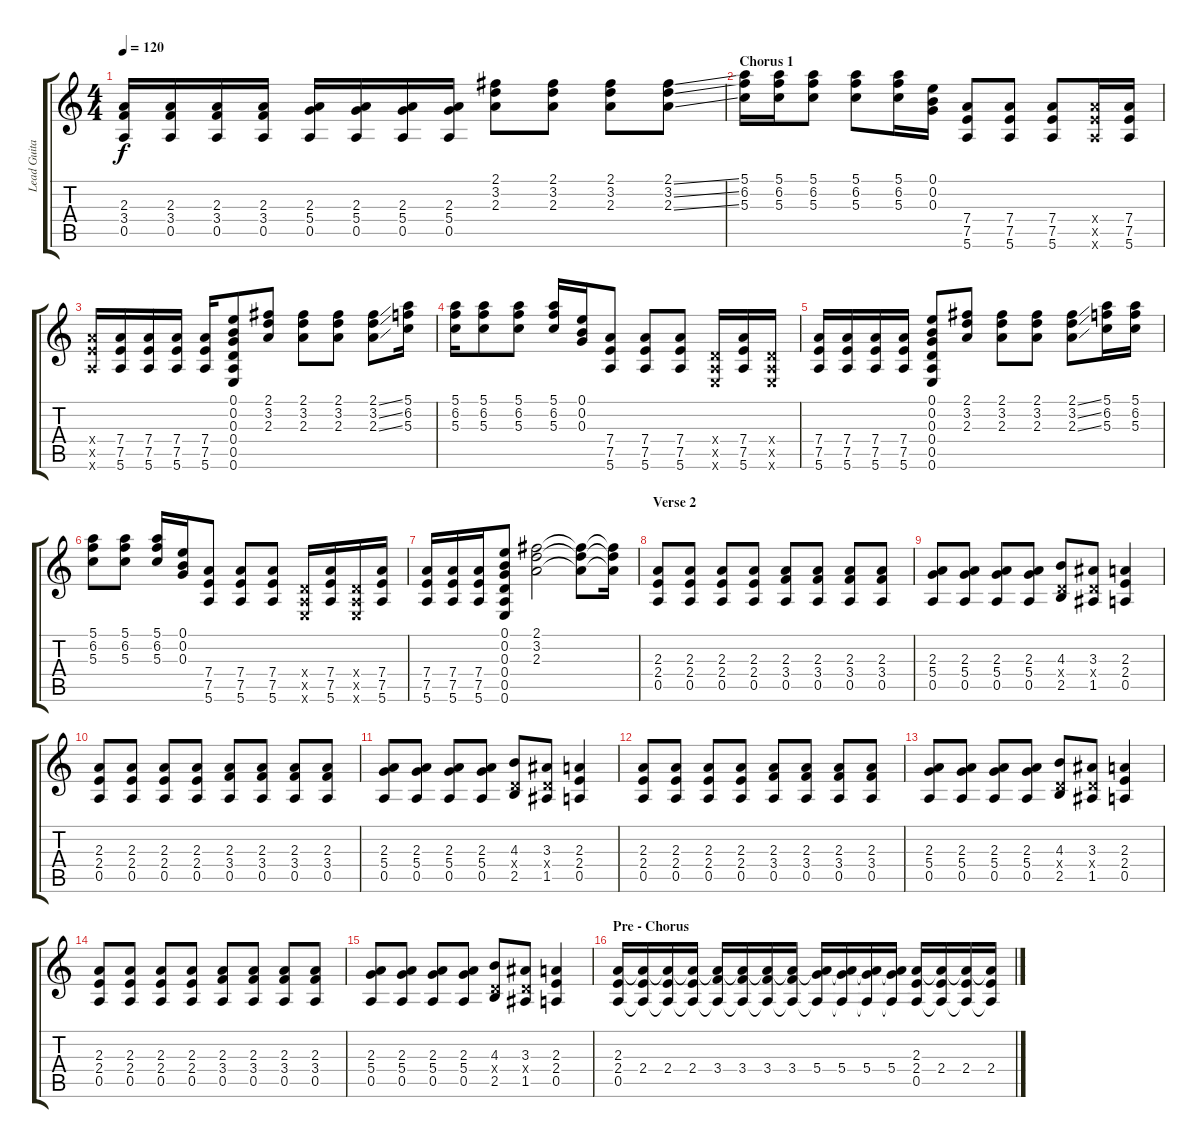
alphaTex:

\track ("Lead Guitar" "Lead Guita") {instrument acousticguitarsteel}
\staff {score tabs}
\tuning (E4 B3 G3 D3 A2 E2) {hide}
\ts (4 4)
\tempo 120
\clef g2
\ks c
(2.3 3.4 0.5).16{dy f} (2.3 3.4 0.5).16 (2.3 3.4 0.5).16 (2.3 3.4 0.5).16 (2.3 5.4 0.5).16 (2.3 5.4 0.5).16 (2.3 5.4 0.5).16 (2.3 5.4 0.5).16 (2.1 3.2 2.3).8 (2.1 3.2 2.3).8 (2.1 3.2 2.3).8 (2.1{ss} 3.2{ss} 2.3{ss}).8 |
\section ("" "Chorus 1")
(5.1 6.2 5.3).16 (5.1 6.2 5.3).16 (5.1 6.2 5.3).8 (5.1 6.2 5.3).8 (5.1 6.2 5.3).16 (0.1 0.2 0.3).16 (7.4 7.5 5.6).8 (7.4 7.5 5.6).8 (7.4 7.5 5.6).8 (7.4{x} 7.5{x} 5.6{x}).16 (7.4 7.5 5.6).16 |
(7.4{x} 7.5{x} 5.6{x}).16 (7.4 7.5 5.6).16 (7.4 7.5 5.6).16 (7.4 7.5 5.6).16 (7.4 7.5 5.6).16 (0.1 0.2 0.3 0.4 0.5 0.6).8 (2.1 3.2 2.3).8 (2.1 3.2 2.3).8 (2.1 3.2 2.3).8 (2.1{ss} 3.2{ss} 2.3{ss}).8 (5.1 6.2 5.3).16 |
(5.1 6.2 5.3).16 (5.1 6.2 5.3).8 (5.1 6.2 5.3).8 (5.1 6.2 5.3).16 (0.1 0.2 0.3).16 (7.4 7.5 5.6).8 (7.4 7.5 5.6).8 (7.4 7.5 5.6).8 (0.4{x} 0.5{x} 0.6{x}).16 (7.4 7.5 5.6).16 (0.4{x} 0.5{x} 0.6{x}).16 |
(7.4 7.5 5.6).16 (7.4 7.5 5.6).16 (7.4 7.5 5.6).16 (7.4 7.5 5.6).16 (0.1 0.2 0.3 0.4 0.5 0.6).8 (2.1 3.2 2.3).8 (2.1 3.2 2.3).8 (2.1 3.2 2.3).8 (2.1{ss} 3.2{ss} 2.3{ss}).8 (5.1 6.2 5.3).16 (5.1 6.2 5.3).16 |
(5.1 6.2 5.3).8 (5.1 6.2 5.3).8 (5.1 6.2 5.3).16 (0.1 0.2 0.3).16 (7.4 7.5 5.6).8 (7.4 7.5 5.6).8 (7.4 7.5 5.6).8 (0.4{x} 0.5{x} 0.6{x}).16 (7.4 7.5 5.6).16 (0.4{x} 0.5{x} 0.6{x}).16 (7.4 7.5 5.6).16 |
(7.4 7.5 5.6).16 (7.4 7.5 5.6).16 (7.4 7.5 5.6).16 (0.1 0.2 0.3 0.4 0.5 0.6).8 (2.1 3.2 2.3).2 (2.1{t} 3.2{t} 2.3{t}).8 (2.1{t} 3.2{t} 2.3{t}).16 |
\section ("" "Verse 2")
(2.3 2.4 0.5).8 (2.3 2.4 0.5).8 (2.3 2.4 0.5).8 (2.3 2.4 0.5).8 (2.3 3.4 0.5).8 (2.3 3.4 0.5).8 (2.3 3.4 0.5).8 (2.3 3.4 0.5).8 |
(2.3 5.4 0.5).8 (2.3 5.4 0.5).8 (2.3 5.4 0.5).8 (2.3 5.4 0.5).8 (4.3 0.4{x} 2.5).8 (3.3 0.4{x} 1.5).8 (2.3 2.4 0.5).4 |
(2.3 2.4 0.5).8 (2.3 2.4 0.5).8 (2.3 2.4 0.5).8 (2.3 2.4 0.5).8 (2.3 3.4 0.5).8 (2.3 3.4 0.5).8 (2.3 3.4 0.5).8 (2.3 3.4 0.5).8 |
(2.3 5.4 0.5).8 (2.3 5.4 0.5).8 (2.3 5.4 0.5).8 (2.3 5.4 0.5).8 (4.3 0.4{x} 2.5).8 (3.3 0.4{x} 1.5).8 (2.3 2.4 0.5).4 |
(2.3 2.4 0.5).8 (2.3 2.4 0.5).8 (2.3 2.4 0.5).8 (2.3 2.4 0.5).8 (2.3 3.4 0.5).8 (2.3 3.4 0.5).8 (2.3 3.4 0.5).8 (2.3 3.4 0.5).8 |
(2.3 5.4 0.5).8 (2.3 5.4 0.5).8 (2.3 5.4 0.5).8 (2.3 5.4 0.5).8 (4.3 0.4{x} 2.5).8 (3.3 0.4{x} 1.5).8 (2.3 2.4 0.5).4 |
(2.3 2.4 0.5).8 (2.3 2.4 0.5).8 (2.3 2.4 0.5).8 (2.3 2.4 0.5).8 (2.3 3.4 0.5).8 (2.3 3.4 0.5).8 (2.3 3.4 0.5).8 (2.3 3.4 0.5).8 |
(2.3 5.4 0.5).8 (2.3 5.4 0.5).8 (2.3 5.4 0.5).8 (2.3 5.4 0.5).8 (4.3 0.4{x} 2.5).8 (3.3 0.4{x} 1.5).8 (2.3 2.4 0.5).4 |
\section ("" "Pre - Chorus")
(2.3 2.4 0.5).16 (2.3{t} 2.4 0.5{t}).16 (2.3{t} 2.4 0.5{t}).16 (2.3{t} 2.4 0.5{t}).16 (2.3{t} 3.4 0.5{t}).16 (2.3{t} 3.4 0.5{t}).16 (2.3{t} 3.4 0.5{t}).16 (2.3{t} 3.4 0.5{t}).16 (2.3{t} 5.4 0.5{t}).16 (2.3{t} 5.4 0.5{t}).16 (2.3{t} 5.4 0.5{t}).16 (2.3{t} 5.4 0.5{t}).16 (2.3 2.4 0.5).16 (2.3{t} 2.4 0.5{t}).16 (2.3{t} 2.4 0.5{t}).16 (2.3{t} 2.4 0.5{t}).16
